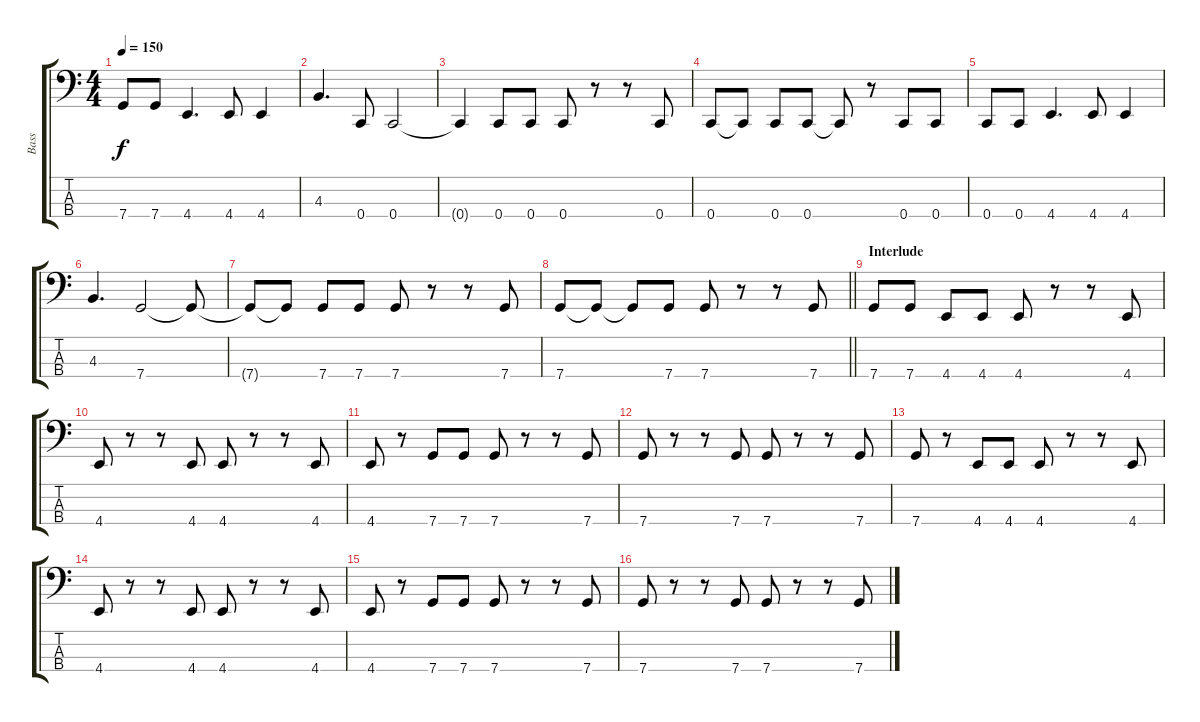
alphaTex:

\track ("Bass" "Bass") {instrument electricbassfinger}
\staff {score tabs}
\tuning (F2 C2 G1 C1) {hide}
\ts (4 4)
\tempo 150
\clef f4
\ks c
7.4.8{dy f} 7.4.8 4.4.4{d} 4.4.8 4.4.4 |
4.3.4{d} 0.4.8 0.4.2 |
0.4{t}.4 0.4.8 0.4.8 0.4.8 r.8 r.8 0.4.8 |
0.4.8 0.4{t}.8 0.4.8 0.4.8 0.4{t}.8 r.8 0.4.8 0.4.8 |
0.4.8 0.4.8 4.4.4{d} 4.4.8 4.4.4 |
4.3.4{d} 7.4.2 7.4{t}.8 |
7.4{t}.8 7.4{t}.8 7.4.8 7.4.8 7.4.8 r.8 r.8 7.4.8 |
\barLineRight lightlight
7.4.8 7.4{t}.8 7.4{t}.8 7.4.8 7.4.8 r.8 r.8 7.4.8 |
\section ("" "Interlude")
7.4.8 7.4.8 4.4.8 4.4.8 4.4.8 r.8 r.8 4.4.8 |
4.4.8 r.8 r.8 4.4.8 4.4.8 r.8 r.8 4.4.8 |
4.4.8 r.8 7.4.8 7.4.8 7.4.8 r.8 r.8 7.4.8 |
7.4.8 r.8 r.8 7.4.8 7.4.8 r.8 r.8 7.4.8 |
7.4.8 r.8 4.4.8 4.4.8 4.4.8 r.8 r.8 4.4.8 |
4.4.8 r.8 r.8 4.4.8 4.4.8 r.8 r.8 4.4.8 |
4.4.8 r.8 7.4.8 7.4.8 7.4.8 r.8 r.8 7.4.8 |
7.4.8 r.8 r.8 7.4.8 7.4.8 r.8 r.8 7.4.8
